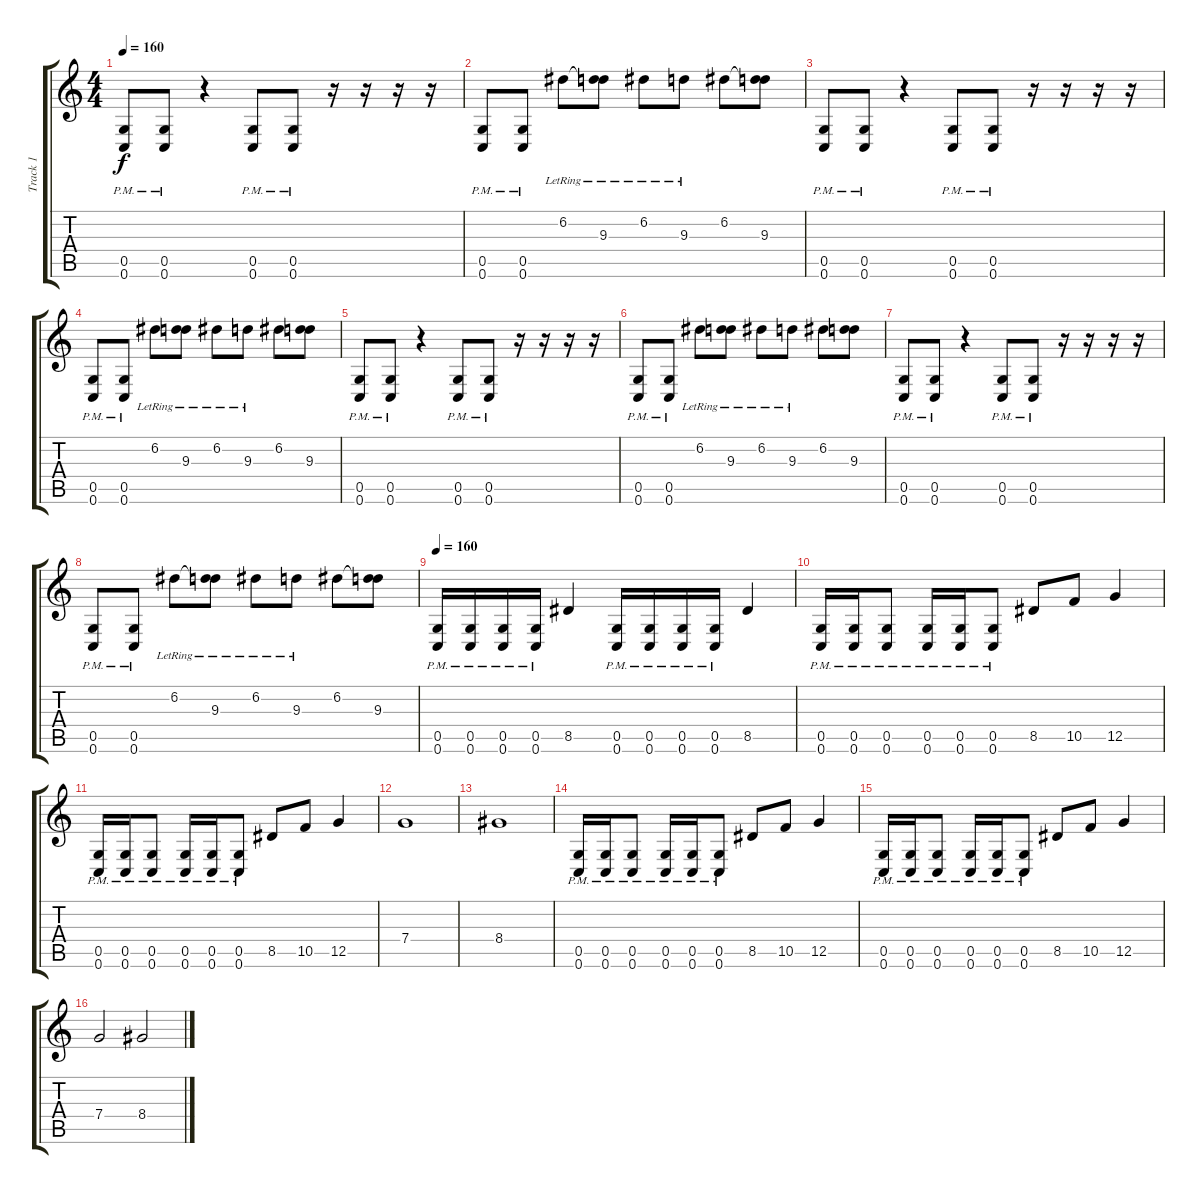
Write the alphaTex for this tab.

\track ("Track 1" "Track 1") {instrument distortionguitar}
\staff {score tabs}
\tuning (D4 A3 F3 C3 G2 C2) {hide}
\ts (4 4)
\tempo 160
\clef g2
\ks c
(0.5{pm} 0.6{pm}).8{dy f} (0.5{pm} 0.6{pm}).8 r.4 (0.5{pm} 0.6{pm}).8 (0.5{pm} 0.6{pm}).8 r.16 r.16 r.16 r.16 |
(0.5{pm} 0.6{pm}).8 (0.5{pm} 0.6{pm}).8 6.2{lr}.8 (6.2{t} 9.3{lr}).8 6.2{lr}.8 9.3{lr}.8 6.2.8 (6.2{t} 9.3).8 |
(0.5{pm} 0.6{pm}).8 (0.5{pm} 0.6{pm}).8 r.4 (0.5{pm} 0.6{pm}).8 (0.5{pm} 0.6{pm}).8 r.16 r.16 r.16 r.16 |
(0.5{pm} 0.6{pm}).8 (0.5{pm} 0.6{pm}).8 6.2{lr}.8 (6.2{t} 9.3{lr}).8 6.2{lr}.8 9.3{lr}.8 6.2.8 (6.2{t} 9.3).8 |
(0.5{pm} 0.6{pm}).8 (0.5{pm} 0.6{pm}).8 r.4 (0.5{pm} 0.6{pm}).8 (0.5{pm} 0.6{pm}).8 r.16 r.16 r.16 r.16 |
(0.5{pm} 0.6{pm}).8 (0.5{pm} 0.6{pm}).8 6.2{lr}.8 (6.2{t} 9.3{lr}).8 6.2{lr}.8 9.3{lr}.8 6.2.8 (6.2{t} 9.3).8 |
(0.5{pm} 0.6{pm}).8 (0.5{pm} 0.6{pm}).8 r.4 (0.5{pm} 0.6{pm}).8 (0.5{pm} 0.6{pm}).8 r.16 r.16 r.16 r.16 |
(0.5{pm} 0.6{pm}).8 (0.5{pm} 0.6{pm}).8 6.2{lr}.8 (6.2{t} 9.3{lr}).8 6.2{lr}.8 9.3{lr}.8 6.2.8 (6.2{t} 9.3).8 |
\tempo 160
(0.5{pm} 0.6{pm}).16 (0.5{pm} 0.6{pm}).16 (0.5{pm} 0.6{pm}).16 (0.5{pm} 0.6{pm}).16 8.5.4 (0.5{pm} 0.6{pm}).16 (0.5{pm} 0.6{pm}).16 (0.5{pm} 0.6{pm}).16 (0.5{pm} 0.6{pm}).16 8.5.4 |
(0.5{pm} 0.6{pm}).16 (0.5{pm} 0.6{pm}).16 (0.5{pm} 0.6{pm}).8 (0.5{pm} 0.6{pm}).16 (0.5{pm} 0.6{pm}).16 (0.5{pm} 0.6{pm}).8 8.5.8 10.5.8 12.5.4 |
(0.5{pm} 0.6{pm}).16 (0.5{pm} 0.6{pm}).16 (0.5{pm} 0.6{pm}).8 (0.5{pm} 0.6{pm}).16 (0.5{pm} 0.6{pm}).16 (0.5{pm} 0.6{pm}).8 8.5.8 10.5.8 12.5.4 |
7.4.1 |
8.4.1 |
(0.5{pm} 0.6{pm}).16 (0.5{pm} 0.6{pm}).16 (0.5{pm} 0.6{pm}).8 (0.5{pm} 0.6{pm}).16 (0.5{pm} 0.6{pm}).16 (0.5{pm} 0.6{pm}).8 8.5.8 10.5.8 12.5.4 |
(0.5{pm} 0.6{pm}).16 (0.5{pm} 0.6{pm}).16 (0.5{pm} 0.6{pm}).8 (0.5{pm} 0.6{pm}).16 (0.5{pm} 0.6{pm}).16 (0.5{pm} 0.6{pm}).8 8.5.8 10.5.8 12.5.4 |
7.4.2 8.4.2
